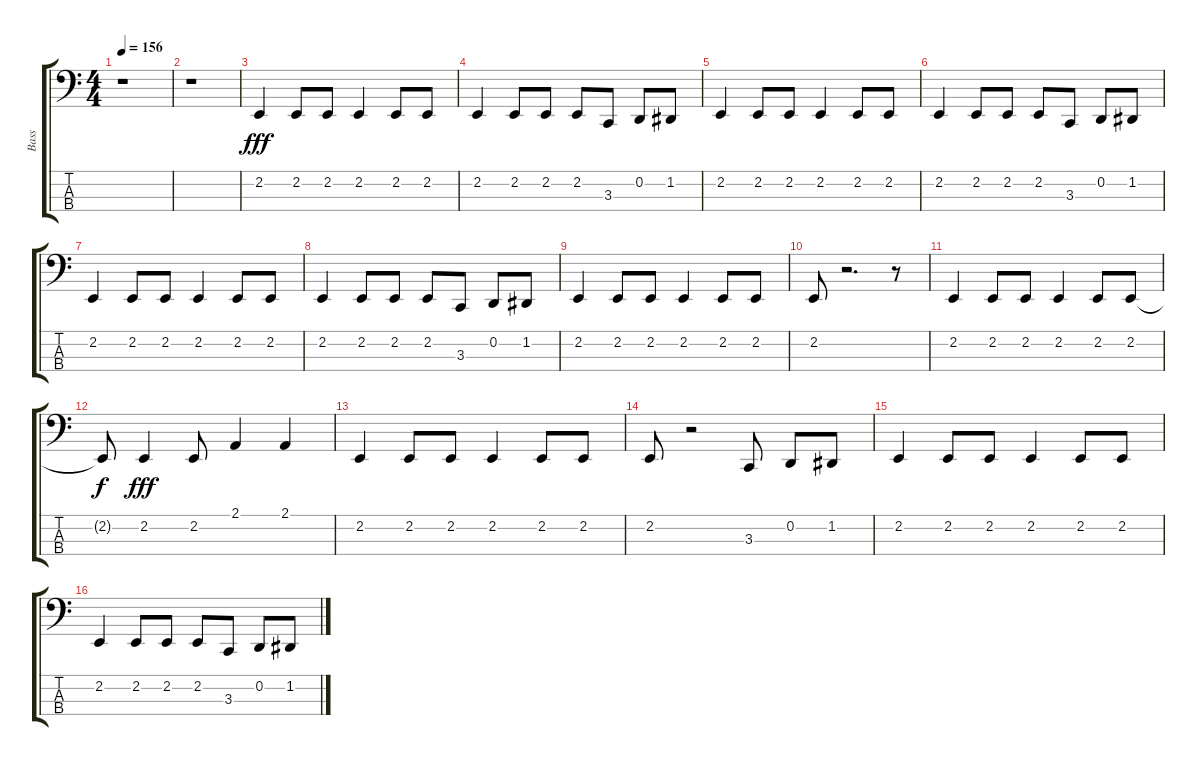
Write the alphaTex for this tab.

\track ("Bass" "Bass") {instrument lead2sawtooth}
\staff {score tabs}
\tuning (G2 D2 A1 E1) {hide}
\ts (4 4)
\tempo 156
\clef f4
\ks c
r.1{dy fff} |
r.1 |
2.2.4 2.2.8 2.2.8 2.2.4 2.2.8 2.2.8 |
2.2.4 2.2.8 2.2.8 2.2.8 3.3.8 0.2.8 1.2.8 |
2.2.4 2.2.8 2.2.8 2.2.4 2.2.8 2.2.8 |
2.2.4 2.2.8 2.2.8 2.2.8 3.3.8 0.2.8 1.2.8 |
2.2.4 2.2.8 2.2.8 2.2.4 2.2.8 2.2.8 |
2.2.4 2.2.8 2.2.8 2.2.8 3.3.8 0.2.8 1.2.8 |
2.2.4 2.2.8 2.2.8 2.2.4 2.2.8 2.2.8 |
2.2.8 r.2{d} r.8 |
2.2.4 2.2.8 2.2.8 2.2.4 2.2.8 2.2.8 |
2.2{t}.8{dy f} 2.2.4{dy fff} 2.2.8 2.1.4 2.1.4 |
2.2.4 2.2.8 2.2.8 2.2.4 2.2.8 2.2.8 |
2.2.8 r.2 3.3.8 0.2.8 1.2.8 |
2.2.4 2.2.8 2.2.8 2.2.4 2.2.8 2.2.8 |
2.2.4 2.2.8 2.2.8 2.2.8 3.3.8 0.2.8 1.2.8
